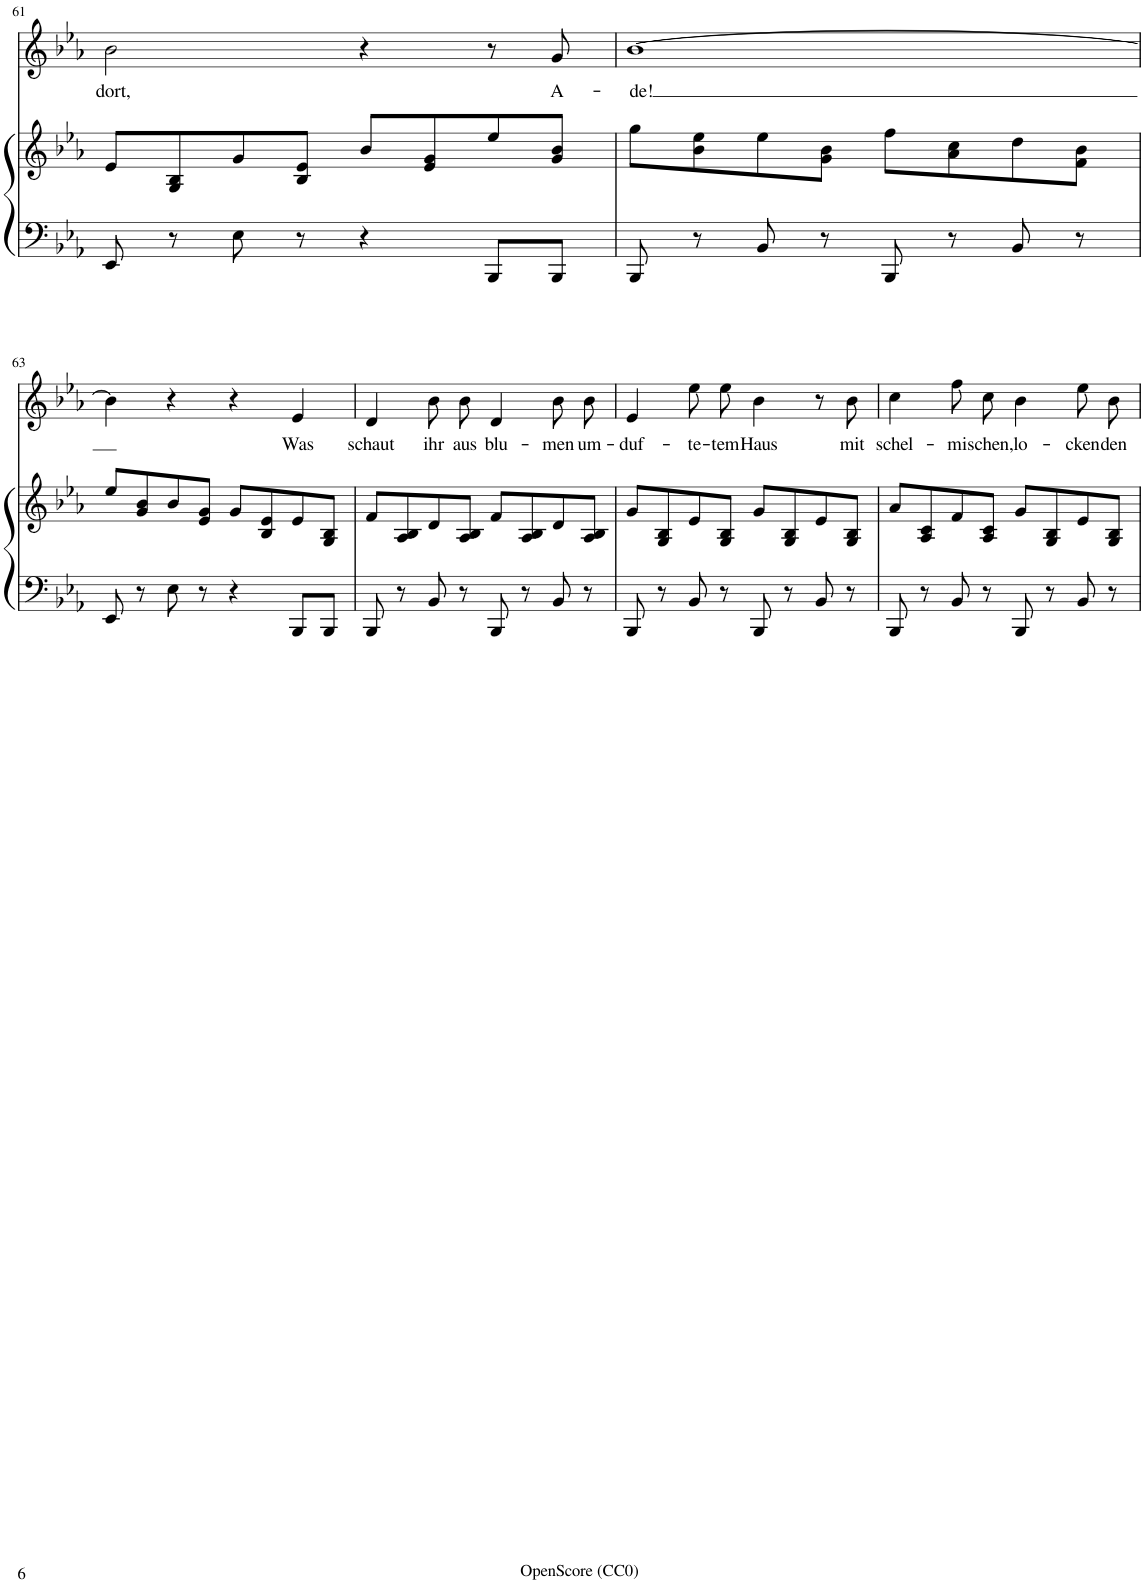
**kern	**kern	**kern	**text
*part2	*part2	*part1	*part1
*staff3	*staff2	*staff1	*staff1
*I"Piano	*	*I"Voice	*
*I'Pno	*	*	*
!!LO:PB:g=z
*clefF4	*clefG2	*clefG2	*
*k[b-e-a-]	*k[b-e-a-]	*k[b-e-a-]	*
*M4/4	*M4/4	*M4/4	*
*met(c)	*met(c)	*met(c)	*
=61	=61	=61	=61
!	!	!	!LO:LY:b
8EE-/	8e-/L	2b-\	dort,
8r	8G/ 8B-/	.	.
8E-\	8g/	.	.
8r	8B-/ 8e-/J	.	.
4r	8b-/L	4r	.
.	8e-/ 8g/	.	.
8BBB-/L	8ee-/	8r	.
!	!	!	!LO:LY:b
8BBB-/J	8g/ 8b-/J	8g/	A-
=62	=62	=62	=62
!	!	!	!LO:LY:b
8BBB-/	8gg\L	[1b-	-de!
8r	8b-\ 8ee-\	.	.
8BB-/	8ee-\	.	.
8r	8g\ 8b-\J	.	.
8BBB-/	8ff\L	.	.
8r	8a-\ 8cc\	.	.
8BB-/	8dd\	.	.
8r	8f\ 8b-\J	.	.
!!LO:LB:g=z
=63	=63	=63	=63
8EE-/	8ee-/L	4b-\]	.
8r	8g/ 8b-/	.	.
8E-\	8b-/	4r	.
8r	8e-/ 8g/J	.	.
4r	8g/L	4r	.
.	8B-/ 8e-/	.	.
!	!	!	!LO:LY:b
8BBB-/L	8e-/	4e-/	Was
8BBB-/J	8G/ 8B-/J	.	.
=64	=64	=64	=64
!	!	!	!LO:LY:b
8BBB-/	8f/L	4d/	schaut
8r	8A-/ 8B-/	.	.
!	!	!	!LO:LY:b
8BB-/	8d/	8b-\L	ihr
!	!	!	!LO:LY:b
8r	8A-/ 8B-/J	8b-\J	aus
!	!	!	!LO:LY:b
8BBB-/	8f/L	4d/	blu-
8r	8A-/ 8B-/	.	.
!	!	!	!LO:LY:b
8BB-/	8d/	8b-\L	-men-
!	!	!	!LO:LY:b
8r	8A-/ 8B-/J	8b-\J	-um-
=65	=65	=65	=65
!	!	!	!LO:LY:b
8BBB-/	8g/L	4e-/	-duf-
8r	8G/ 8B-/	.	.
!	!	!	!LO:LY:b
8BB-/	8e-/	8ee-\L	-te-
!	!	!	!LO:LY:b
8r	8G/ 8B-/J	8ee-\J	-tem
!	!	!	!LO:LY:b
8BBB-/	8g/L	4b-\	Haus
8r	8G/ 8B-/	.	.
8BB-/	8e-/	8r	.
!	!	!	!LO:LY:b
8r	8G/ 8B-/J	8b-\	mit
=66	=66	=66	=66
!	!	!	!LO:LY:b
8BBB-/	8a-/L	4cc\	schel-
8r	8A-/ 8c/	.	.
!	!	!	!LO:LY:b
8BB-/	8f/	8ff\L	-mi-
!	!	!	!LO:LY:b
8r	8A-/ 8c/J	8cc\J	-schen,
!	!	!	!LO:LY:b
8BBB-/	8g/L	4b-\	lo-
8r	8G/ 8B-/	.	.
!	!	!	!LO:LY:b
8BB-/	8e-/	8ee-\L	-cken-
!	!	!	!LO:LY:b
8r	8G/ 8B-/J	8b-\J	-den
=	=	=	=
*-	*-	*-	*-
